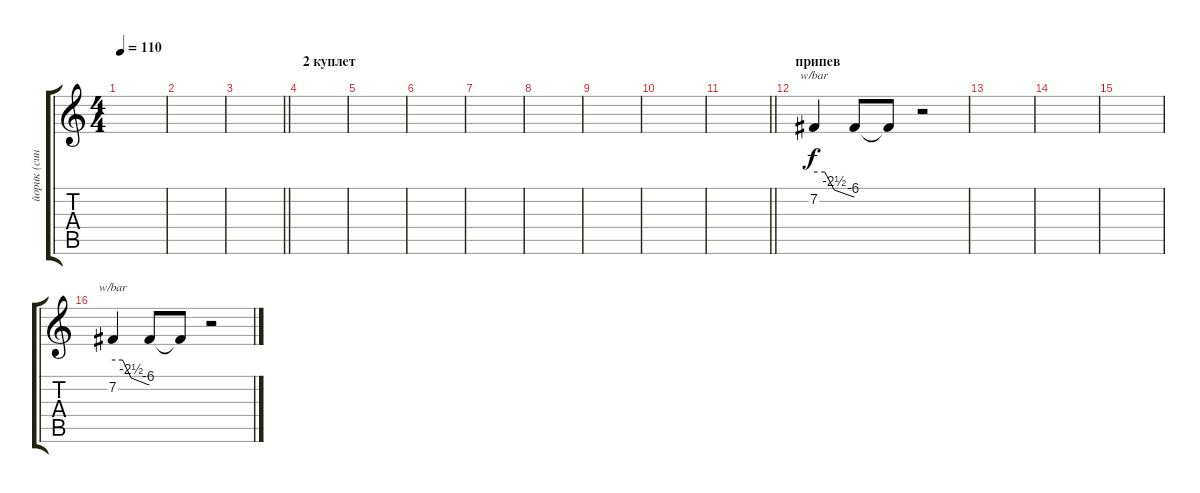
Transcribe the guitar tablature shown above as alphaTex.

\track ("йорик (синт)" "йорик (син") {instrument lead2sawtooth}
\staff {score tabs}
\tuning (E4 B3 G3 D3 A2 E2) {hide}
\ts (4 4)
\tempo 110
\clef g2
\ks c
|
|
\barLineRight lightlight
|
\section ("" "2 куплет")
|
|
|
|
|
|
|
\barLineRight lightlight
|
\section ("" "припев")
7.2.4{tbe (custom default 0 0 16 0 30 -10 58 -24 60 -24) volume 12 balance 9 instrument synthbrass1} 7.2{t}.8 7.2{t}.8{volume 0} r.2 |
|
|
|
7.2.4{tbe (custom default 0 0 16 0 30 -10 58 -24 60 -24) volume 12 balance 9 instrument synthbrass1} 7.2{t}.8 7.2{t}.8{volume 0} r.2
